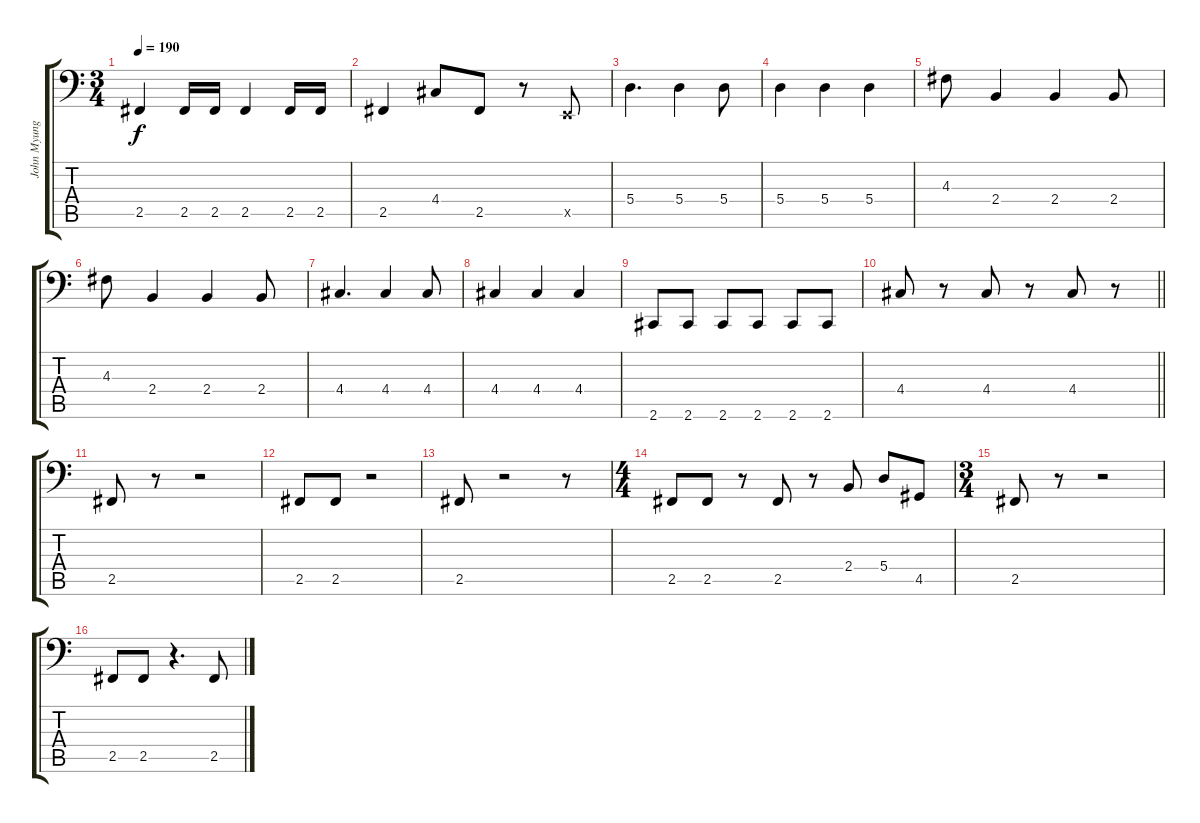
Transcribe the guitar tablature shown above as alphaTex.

\track ("John Myung - Bass" "John Myung") {instrument electricbassfinger}
\staff {score tabs}
\tuning (C3 G2 D2 A1 E1 B0) {hide}
\ts (3 4)
\tempo 190
\clef f4
\ks c
2.5.4{dy f} 2.5.16 2.5.16 2.5.4 2.5.16 2.5.16 |
2.5.4 4.4.8 2.5.8 r.8 0.5{x}.8 |
5.4.4{d} 5.4.4 5.4.8 |
5.4.4 5.4.4 5.4.4 |
4.3.8 2.4.4 2.4.4 2.4.8 |
4.3.8 2.4.4 2.4.4 2.4.8 |
4.4.4{d} 4.4.4 4.4.8 |
4.4.4 4.4.4 4.4.4 |
2.6.8 2.6.8 2.6.8 2.6.8 2.6.8 2.6.8 |
\barLineRight lightlight
4.4.8 r.8 4.4.8 r.8 4.4.8 r.8 |
2.5.8 r.8 r.2 |
2.5.8 2.5.8 r.2 |
2.5.8 r.2 r.8 |
\ts (4 4)
2.5.8 2.5.8 r.8 2.5.8 r.8 2.4.8 5.4.8 4.5.8 |
\ts (3 4)
2.5.8 r.8 r.2 |
2.5.8 2.5.8 r.4{d} 2.5.8
